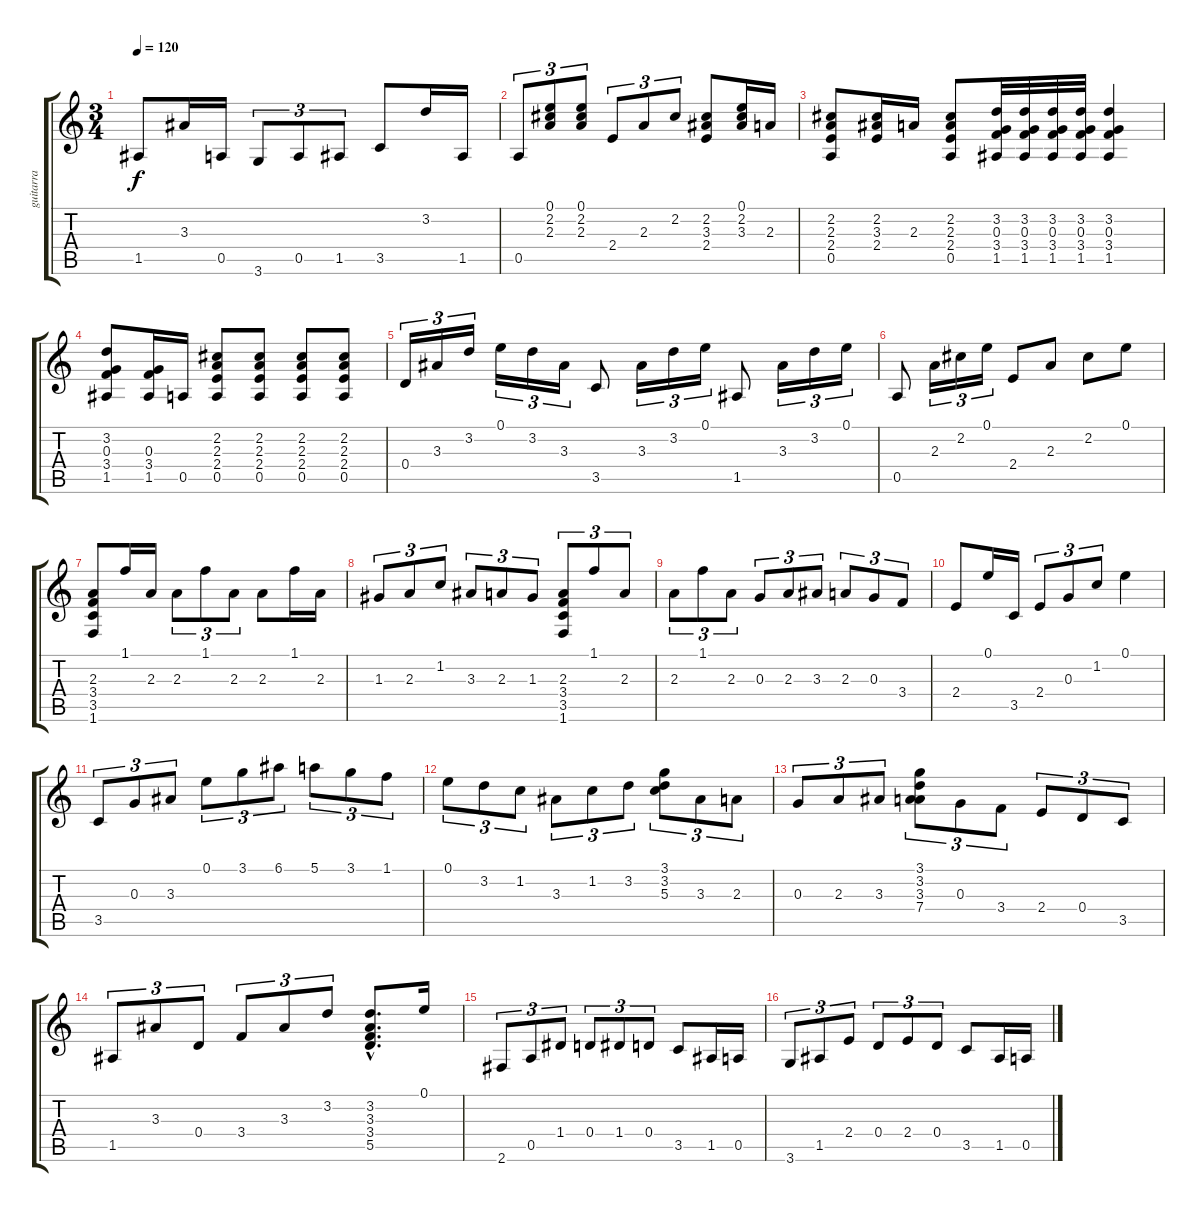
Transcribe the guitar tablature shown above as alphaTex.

\track ("guitarra" "guitarra") {instrument acousticguitarnylon}
\staff {score tabs}
\tuning (E4 B3 G3 D3 A2 E2) {hide}
\ts (3 4)
\tempo 120
\clef g2
\ks c
1.5.8{dy f} 3.3.16 0.5.16 3.6.8{tu (3 2)} 0.5.8{tu (3 2)} 1.5.8{tu (3 2)} 3.5.8 3.2.16 1.5.16 |
0.5.8{tu (3 2)} (0.1 2.2 2.3).8{tu (3 2)} (0.1 2.2 2.3).8{tu (3 2)} 2.4.8{tu (3 2)} 2.3.8{tu (3 2)} 2.2.8{tu (3 2)} (2.2 3.3 2.4).8 (0.1 2.2 3.3).16 2.3.16 |
(2.2 2.3 2.4 0.5).8 (2.2 3.3 2.4).16 2.3.16 (2.2 2.3 2.4 0.5).8 (3.2 0.3 3.4 1.5).32 (3.2 0.3 3.4 1.5).32 (3.2 0.3 3.4 1.5).32 (3.2 0.3 3.4 1.5).32 (3.2 0.3 3.4 1.5).4 |
(3.2 0.3 3.4 1.5).8 (0.3 3.4 1.5).16 0.5.16 (2.2 2.3 2.4 0.5).8 (2.2 2.3 2.4 0.5).8 (2.2 2.3 2.4 0.5).8 (2.2 2.3 2.4 0.5).8 |
0.4.16{tu (3 2)} 3.3.16{tu (3 2)} 3.2.16{tu (3 2)} 0.1.16{tu (3 2)} 3.2.16{tu (3 2)} 3.3.16{tu (3 2)} 3.5.8 3.3.16{tu (3 2)} 3.2.16{tu (3 2)} 0.1.16{tu (3 2)} 1.5.8 3.3.16{tu (3 2)} 3.2.16{tu (3 2)} 0.1.16{tu (3 2)} |
0.5.8 2.3.16{tu (3 2)} 2.2.16{tu (3 2)} 0.1.16{tu (3 2)} 2.4.8 2.3.8 2.2.8 0.1.8 |
(2.3 3.4 3.5 1.6).8 1.1.16 2.3.16 2.3.8{tu (3 2)} 1.1.8{tu (3 2)} 2.3.8{tu (3 2)} 2.3.8 1.1.16 2.3.16 |
1.3.8{tu (3 2)} 2.3.8{tu (3 2)} 1.2.8{tu (3 2)} 3.3.8{tu (3 2)} 2.3.8{tu (3 2)} 1.3.8{tu (3 2)} (2.3 3.4 3.5 1.6).8{tu (3 2)} 1.1.8{tu (3 2)} 2.3.8{tu (3 2)} |
2.3.8{tu (3 2)} 1.1.8{tu (3 2)} 2.3.8{tu (3 2)} 0.3.8{tu (3 2)} 2.3.8{tu (3 2)} 3.3.8{tu (3 2)} 2.3.8{tu (3 2)} 0.3.8{tu (3 2)} 3.4.8{tu (3 2)} |
2.4.8 0.1.16 3.5.16 2.4.8{tu (3 2)} 0.3.8{tu (3 2)} 1.2.8{tu (3 2)} 0.1.4 |
3.5.8{tu (3 2)} 0.3.8{tu (3 2)} 3.3.8{tu (3 2)} 0.1.8{tu (3 2)} 3.1.8{tu (3 2)} 6.1.8{tu (3 2)} 5.1.8{tu (3 2)} 3.1.8{tu (3 2)} 1.1.8{tu (3 2)} |
0.1.8{tu (3 2)} 3.2.8{tu (3 2)} 1.2.8{tu (3 2)} 3.3.8{tu (3 2)} 1.2.8{tu (3 2)} 3.2.8{tu (3 2)} (3.1 3.2 5.3).8{tu (3 2)} 3.3.8{tu (3 2)} 2.3.8{tu (3 2)} |
0.3.8{tu (3 2)} 2.3.8{tu (3 2)} 3.3.8{tu (3 2)} (3.1 3.2 3.3 7.4).8{tu (3 2)} 0.3.8{tu (3 2)} 3.4.8{tu (3 2)} 2.4.8{tu (3 2)} 0.4.8{tu (3 2)} 3.5.8{tu (3 2)} |
1.5.8{tu (3 2)} 3.3.8{tu (3 2)} 0.4.8{tu (3 2)} 3.4.8{tu (3 2)} 3.3.8{tu (3 2)} 3.2.8{tu (3 2)} (3.2{hac} 3.3{hac} 3.4{hac} 5.5{hac}).8{d} 0.1.16 |
2.6.8{tu (3 2)} 0.5.8{tu (3 2)} 1.4.8{tu (3 2)} 0.4.8{tu (3 2)} 1.4.8{tu (3 2)} 0.4.8{tu (3 2)} 3.5.8 1.5.16 0.5.16 |
3.6.8{tu (3 2)} 1.5.8{tu (3 2)} 2.4.8{tu (3 2)} 0.4.8{tu (3 2)} 2.4.8{tu (3 2)} 0.4.8{tu (3 2)} 3.5.8 1.5.16 0.5.16
